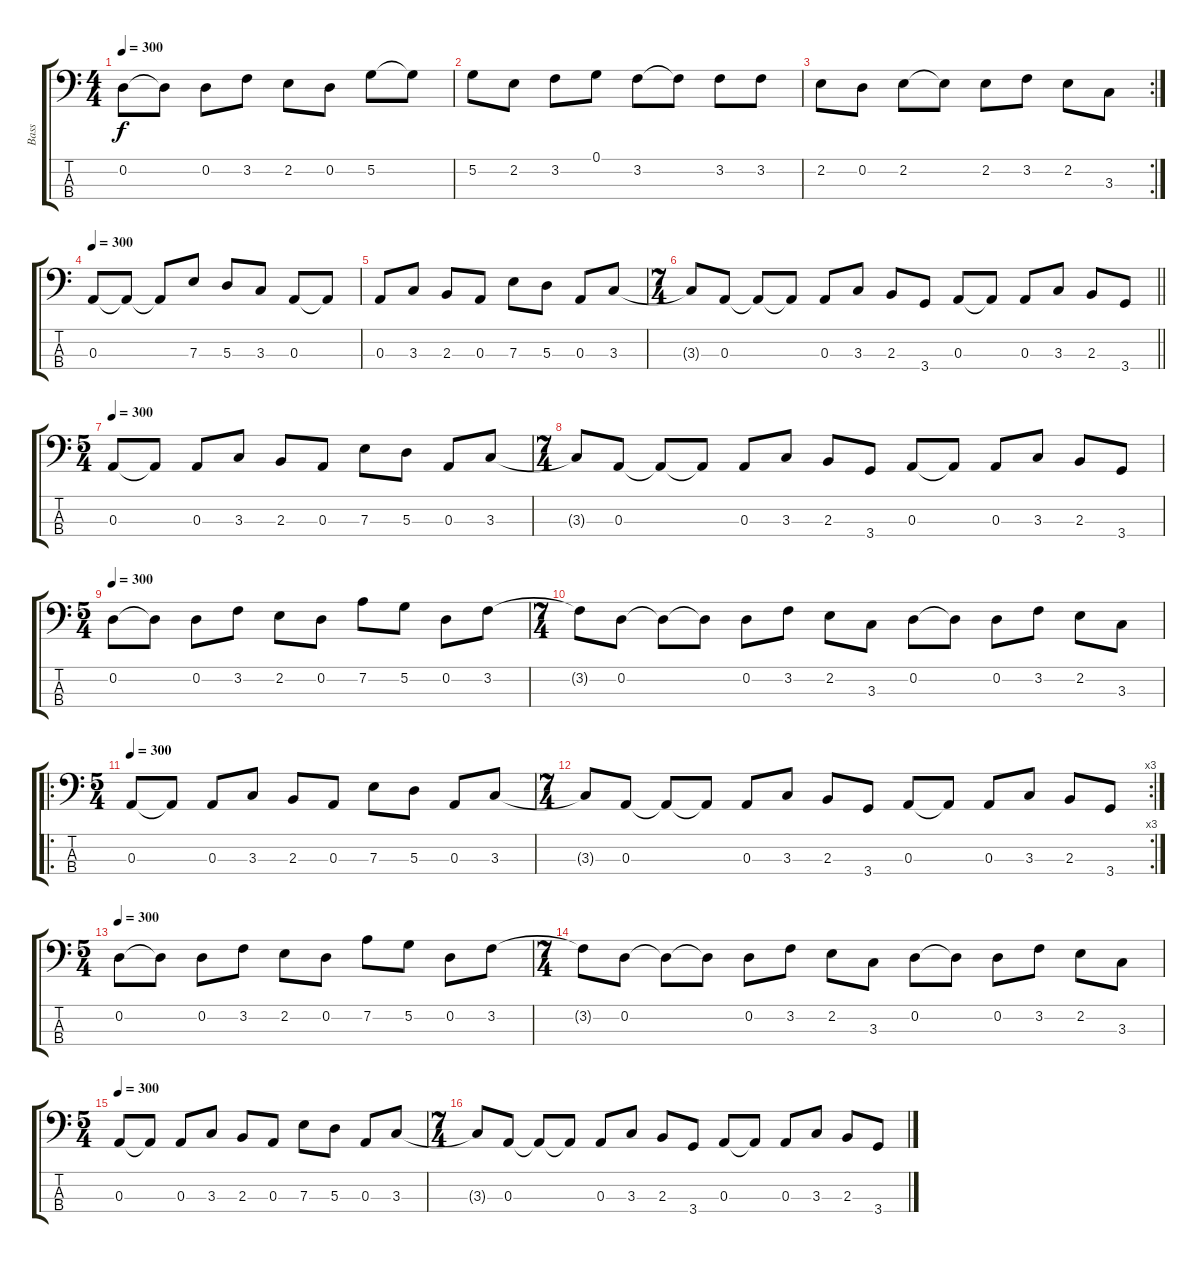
\track ("Bass" "Bass") {instrument electricbassfinger}
\staff {score tabs}
\tuning (G2 D2 A1 E1) {hide}
\ts (4 4)
\tempo 300
\clef f4
\ks c
0.2.8{dy f} 0.2{t}.8 0.2.8 3.2.8 2.2.8 0.2.8 5.2.8 5.2{t}.8 |
5.2.8 2.2.8 3.2.8 0.1.8 3.2.8 3.2{t}.8 3.2.8 3.2.8 |
\rc 2
2.2.8 0.2.8 2.2.8 2.2{t}.8 2.2.8 3.2.8 2.2.8 3.3.8 |
\tempo 300
0.3.8 0.3{t}.8 0.3{t}.8 7.3.8 5.3.8 3.3.8 0.3.8 0.3{t}.8 |
0.3.8 3.3.8 2.3.8 0.3.8 7.3.8 5.3.8 0.3.8 3.3.8 |
\ts (7 4)
\barLineRight lightlight
3.3{t}.8 0.3.8 0.3{t}.8 0.3{t}.8 0.3.8 3.3.8 2.3.8 3.4.8 0.3.8 0.3{t}.8 0.3.8 3.3.8 2.3.8 3.4.8 |
\ts (5 4)
\tempo 300
0.3.8 0.3{t}.8 0.3.8 3.3.8 2.3.8 0.3.8 7.3.8 5.3.8 0.3.8 3.3.8 |
\ts (7 4)
3.3{t}.8 0.3.8 0.3{t}.8 0.3{t}.8 0.3.8 3.3.8 2.3.8 3.4.8 0.3.8 0.3{t}.8 0.3.8 3.3.8 2.3.8 3.4.8 |
\ts (5 4)
\tempo 300
0.2.8 0.2{t}.8 0.2.8 3.2.8 2.2.8 0.2.8 7.2.8 5.2.8 0.2.8 3.2.8 |
\ts (7 4)
3.2{t}.8 0.2.8 0.2{t}.8 0.2{t}.8 0.2.8 3.2.8 2.2.8 3.3.8 0.2.8 0.2{t}.8 0.2.8 3.2.8 2.2.8 3.3.8 |
\ro
\ts (5 4)
\tempo 300
0.3.8 0.3{t}.8 0.3.8 3.3.8 2.3.8 0.3.8 7.3.8 5.3.8 0.3.8 3.3.8 |
\rc 3
\ts (7 4)
3.3{t}.8 0.3.8 0.3{t}.8 0.3{t}.8 0.3.8 3.3.8 2.3.8 3.4.8 0.3.8 0.3{t}.8 0.3.8 3.3.8 2.3.8 3.4.8 |
\ts (5 4)
\tempo 300
0.2.8 0.2{t}.8 0.2.8 3.2.8 2.2.8 0.2.8 7.2.8 5.2.8 0.2.8 3.2.8 |
\ts (7 4)
3.2{t}.8 0.2.8 0.2{t}.8 0.2{t}.8 0.2.8 3.2.8 2.2.8 3.3.8 0.2.8 0.2{t}.8 0.2.8 3.2.8 2.2.8 3.3.8 |
\ts (5 4)
\tempo 300
0.3.8 0.3{t}.8 0.3.8 3.3.8 2.3.8 0.3.8 7.3.8 5.3.8 0.3.8 3.3.8 |
\ts (7 4)
3.3{t}.8 0.3.8 0.3{t}.8 0.3{t}.8 0.3.8 3.3.8 2.3.8 3.4.8 0.3.8 0.3{t}.8 0.3.8 3.3.8 2.3.8 3.4.8
